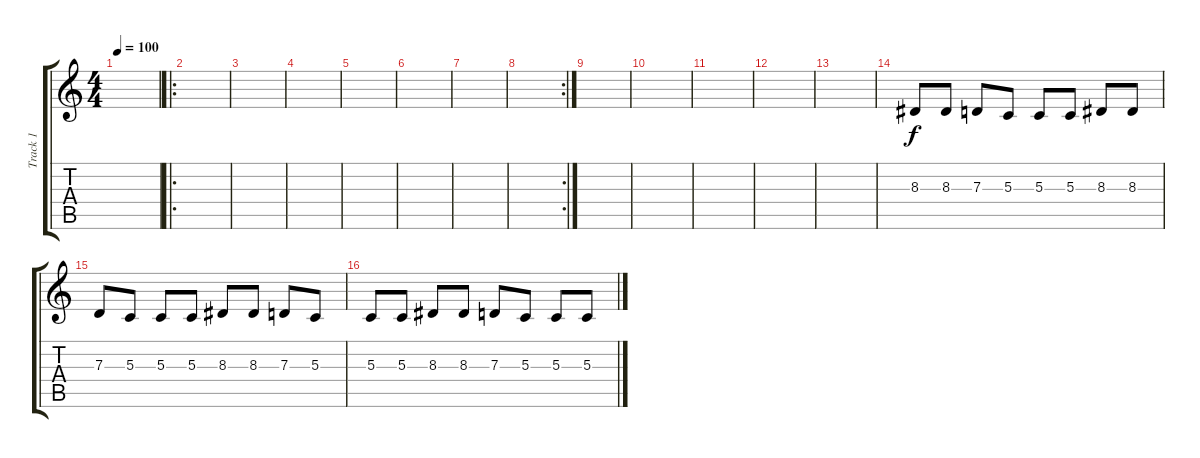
\track ("Track 1" "Track 1") {instrument orchestralharp}
\staff {score tabs}
\tuning (E4 B3 G3 D3 A2 E2) {hide}
\ts (4 4)
\tempo 100
\clef g2
\ks c
|
\ro
|
|
|
|
|
|
\rc 2
|
|
|
|
|
|
8.3.8 8.3.8 7.3.8 5.3.8 5.3.8 5.3.8 8.3.8 8.3.8 |
7.3.8 5.3.8 5.3.8 5.3.8 8.3.8 8.3.8 7.3.8 5.3.8 |
5.3.8 5.3.8 8.3.8 8.3.8 7.3.8 5.3.8 5.3.8 5.3.8
